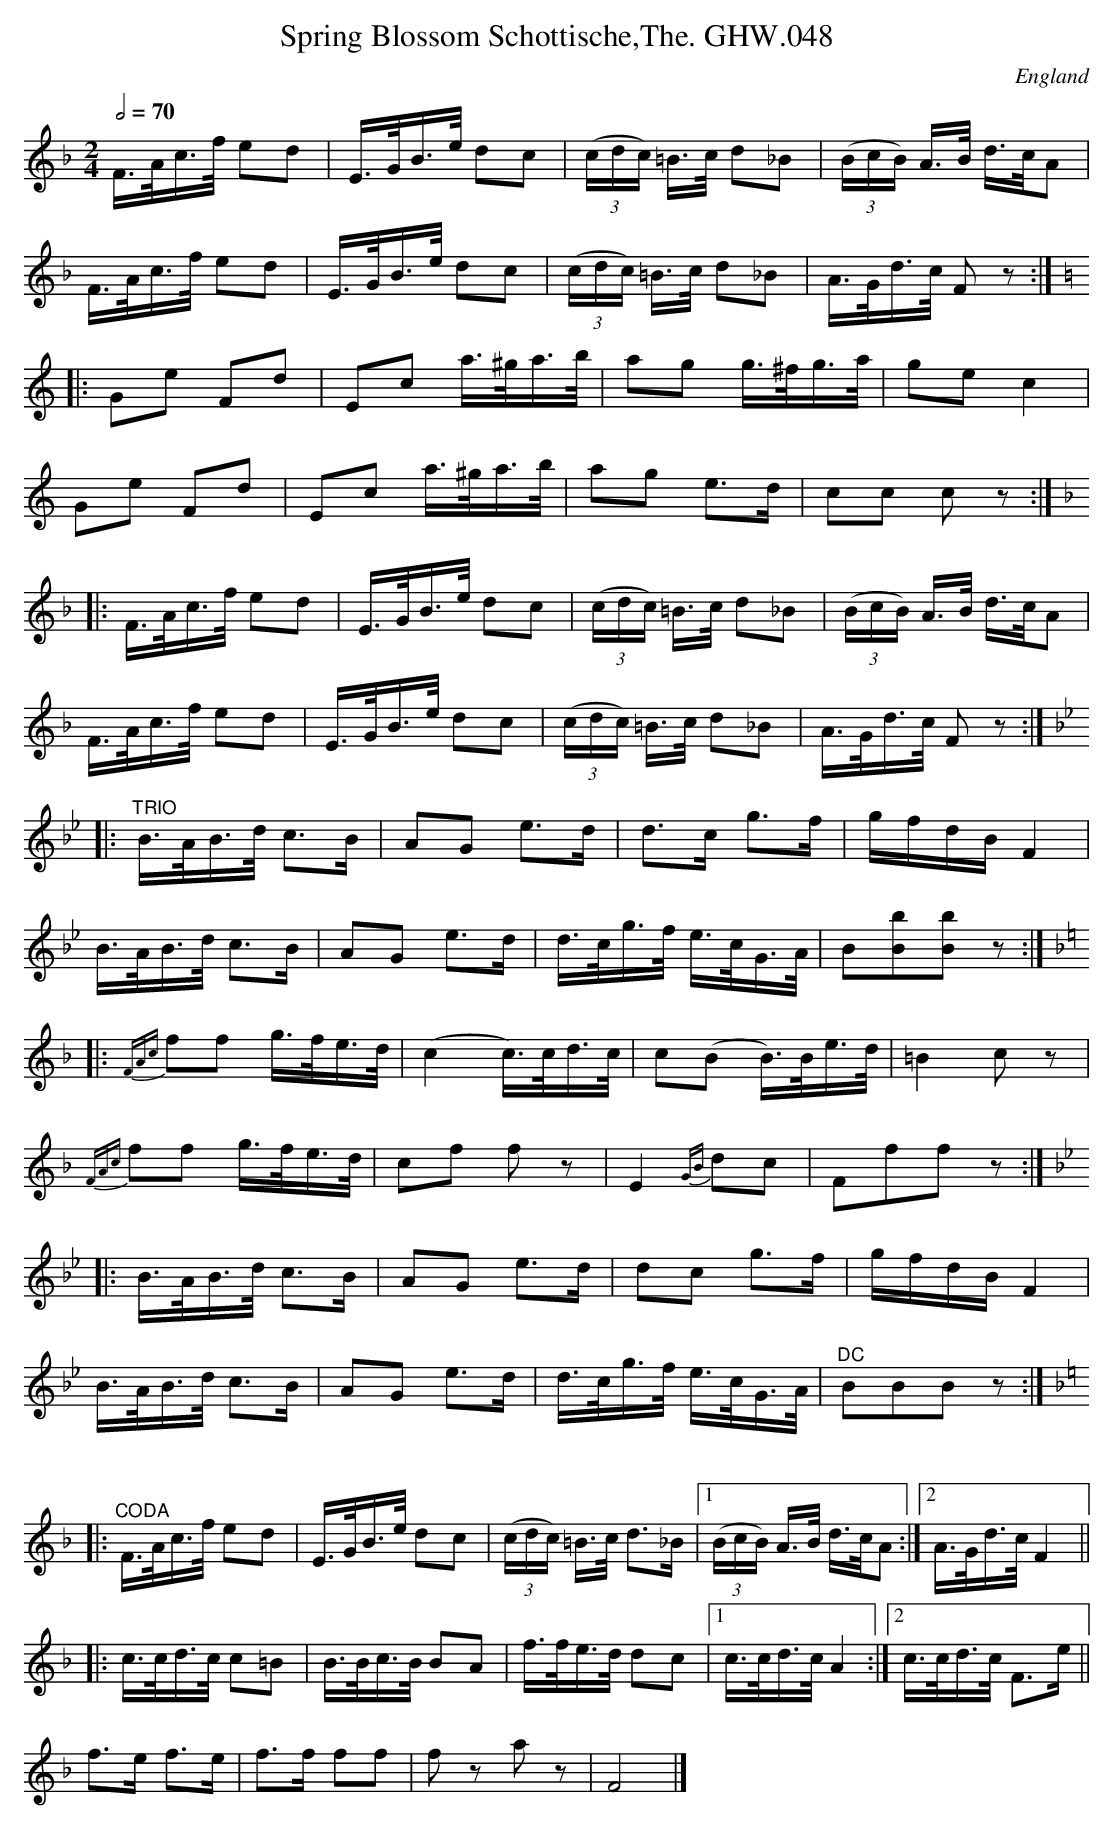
X:1
T:Spring Blossom Schottische,The. GHW.048
M:2/4
L:1/16
Q:1/2=70
O:England
K:F major
F>Ac>f e2d2|E>GB>e d2c2|((3cdc) =B>c d2_B2|((3BcB) A>B d>cA2|!
F>Ac>f e2d2|E>GB>e d2c2|((3cdc) =B>c d2_B2|A>Gd>c F2 z2:|!
K:C
|:G2e2 F2d2|E2c2 a>^ga>b|a2g2 g>^fg>a|g2e2 c4|!
G2e2 F2d2|E2c2 a>^ga>b|a2g2 e3d|c2c2 c2 z2:|!
K:F
|:F>Ac>f e2d2|E>GB>e d2c2|((3cdc) =B>c d2_B2|((3BcB) A>B d>cA2|!
F>Ac>f e2d2|E>GB>e d2c2|((3cdc)  =B>c d2_B2|A>Gd>c F2 z2:|!
K:Bb
|:"^TRIO"B>AB>d c3B|A2G2 e3d|d3c g3f|gfdB F4|!
B>AB>d c3B|A2G2 e3d|d>cg>f e>cG>A|B2[b2B2][b2B2] z2:|!
K:F
|:{FAc}f2f2 g>fe>d|(c4c)>cd>c|c2(B2 B)>Be>d|=B4 c2z2|!
{FAc}f2f2 g>fe>d|c2f2 f2 z2|E4 {GB} d2c2|F2f2f2 z2:|!
K:Bb
|:B>AB>d c3B|A2G2 e3d|d2c2 g3f|gfdB F4|!
B>AB>d c3B|A2G2 e3d|d>cg>f e>cG>A|"^DC"B2B2B2 z2:|!
K:F
|:"^CODA"F>Ac>f e2d2|E>GB>e d2c2|((3cdc) =B>c d3_B|1\
((3BcB) A>B d>cA2:|2A>Gd>cF4||!
|:c>cd>c c2=B2|B>Bc>B B2A2|f>fe>d d2c2|1c>cd>c A4:|2c>cd>c F3e||!
f3e f3e|f3f f2f2|f2 z2 a2 z2|F8|]
